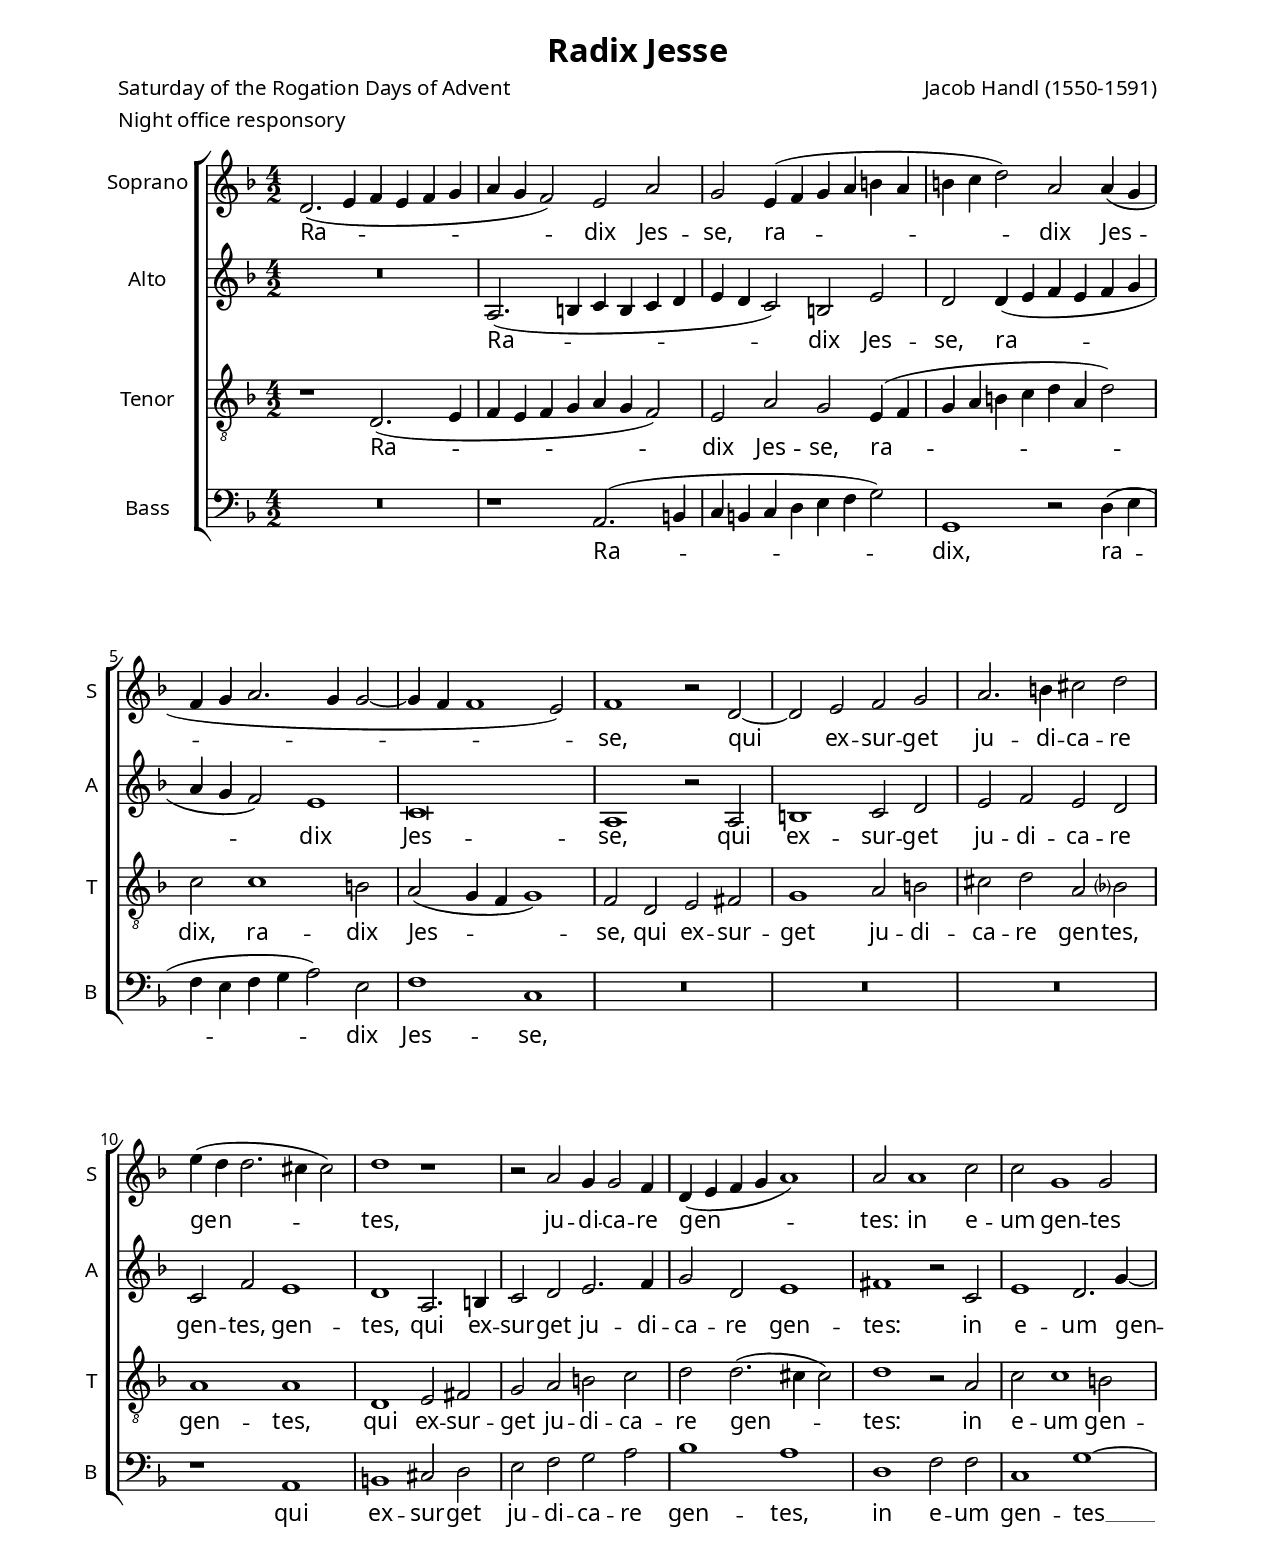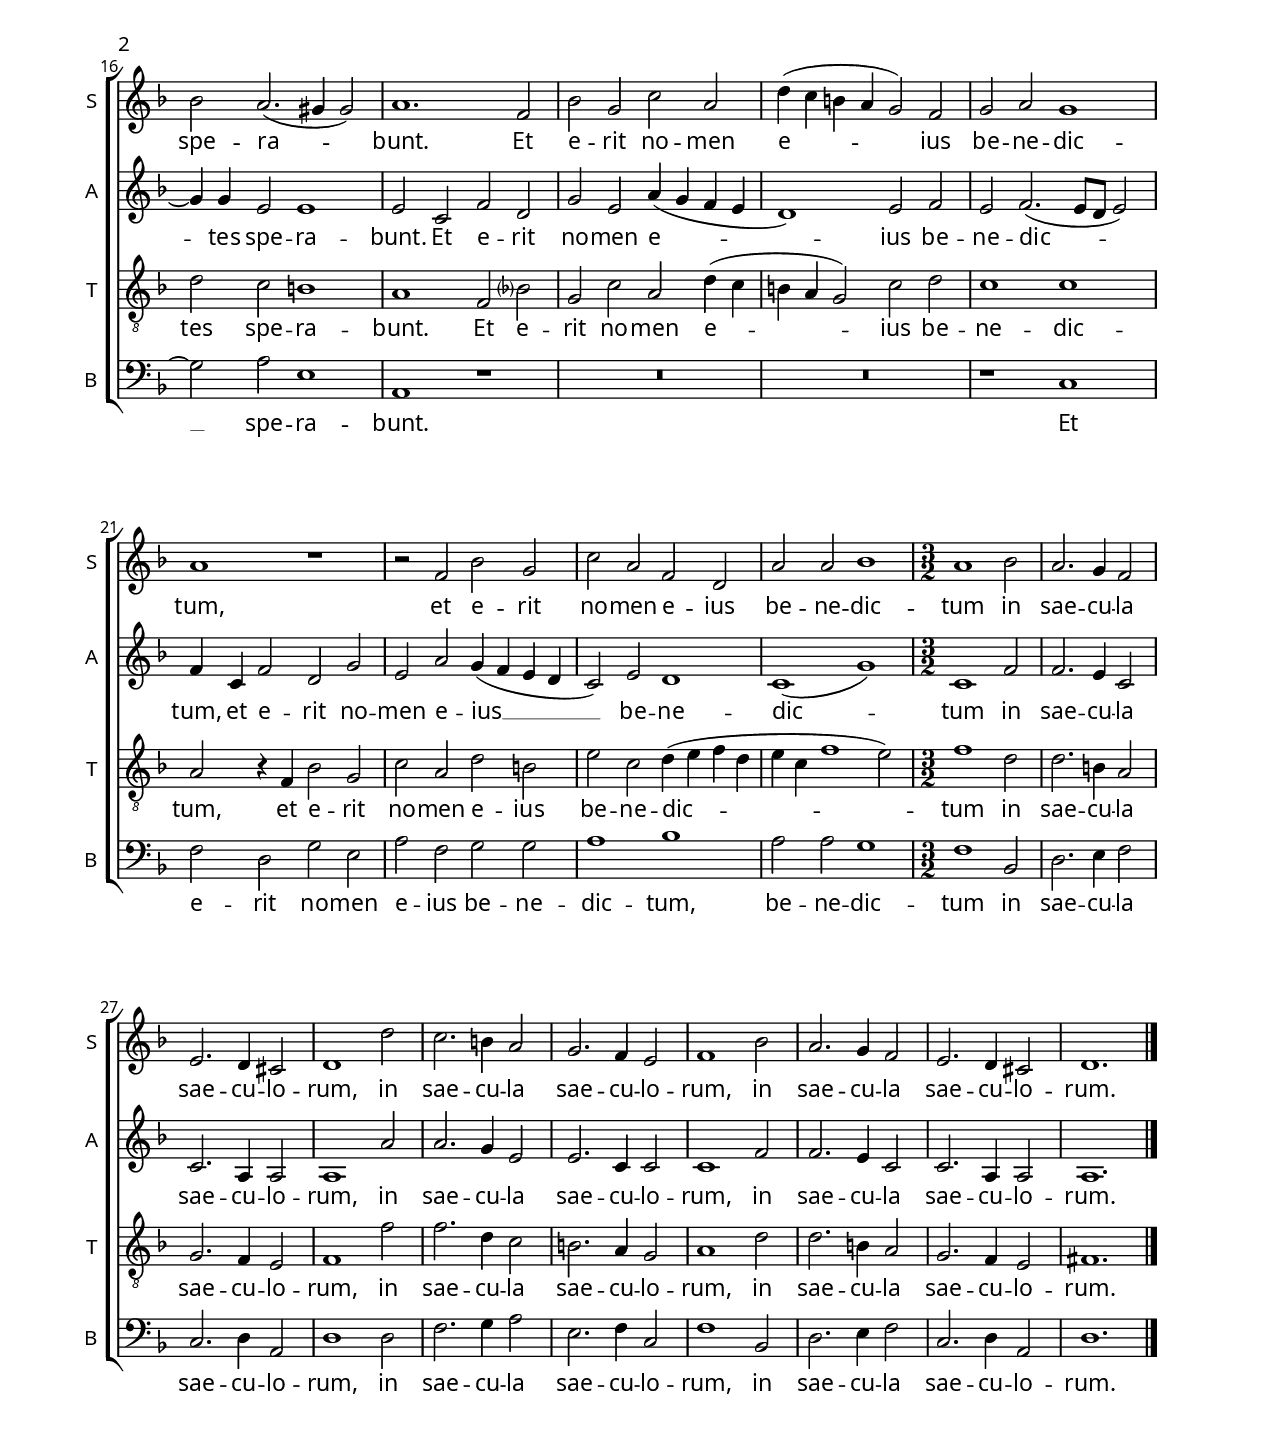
\version "2.18.2"

#(set-global-staff-size 18)
myStaffSize = #18
\paper { 

#(set-paper-size "letter")  
#(define fonts
    (make-pango-font-tree "Bitstream Charter"
                          "Nimbus Sans"
                          "Luxi Mono" 
                         (/ myStaffSize 20)))


  left-margin = 20
  right-margin = 20
  top-margin = 12
  markup-system-spacing #'basic-distance = #12
  bottom-margin = 12
}

staffStyle = {
  \accidentalStyle modern-cautionary
  \override Staff.AccidentalCautionary.font-size = #-2
}

lyricStyle = {
  \override LyricExtender.thickness = #0.1
}


\header {
  title = "Radix Jesse"
  composer = "Jacob Handl (1550-1591)"
  poet = \markup {\left-column {
    "Saturday of the Rogation Days of Advent"
    "Night office responsory" 
  }}
  % Remove default LilyPond tagline
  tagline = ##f
}


global = {
  \key d \minor
  \numericTimeSignature
  \time 4/2
  
}

sopranoVoice = \relative c' {
  \global
  \dynamicUp
  % Music follows here.
  d2. (e4 f e f g
  a g f2) e a
  g e4 (f g a b a
  b c d2) a a4 (g
  f
  g
  a2. g4 g2~
  g4 f f1 e2)
  f1 r2 d2 ~
  d e f g
  a2. b4 cis2 d
  e4 (d d2. cis4 cis2) d1 r1
  % m12
  r2 a2 g4 g2 f4
  d (e f g a1) 
  a2 a1 c2
  c g1 g2
  bes a2. ( gis4 gis2)
  a1. f2
  % m18
  bes g c a
  d4 ( c b a g2) f
  g a g1
  a r1
  r2 f2 bes g
  c a f d
  a' a bes1
  %m25
  \time 3/2
  a1 bes2
  a2. g4 f2
  e2. d4 cis2
  d1 d'2
  c2. b4 a2
  g2. f4 e2 
  f1 bes2
  a2. g4 f2
  e2. d4 cis2
  d1. \bar "|."
}

verseSopranoVoice = \lyricmode {
  % Lyrics follow here.
  Ra -- dix Jes -- se, 
  ra -- dix Jes -- se, 
  qui ex -- sur -- get ju -- di -- ca -- re gen -- tes,
  ju -- di -- ca -- re gen -- tes:
  in e -- um gen -- tes spe -- ra -- bunt. Et
  e -- rit no -- men e -- ius be -- ne -- dic -- tum,
  et e -- rit no -- men e -- ius be -- ne -- dic -- tum
  in sae -- cu -- la sae -- cu -- lo -- rum, 
  in sae -- cu -- la sae -- cu -- lo -- rum, 
  in sae -- cu -- la sae -- cu -- lo -- rum.
  
}

altoVoice = \relative c' {
  \global
  \dynamicUp
  % Music follows here.
  R\breve
  a2. (b4 c b c d
  e d c2) b e
  d d4 (e f e f g
  a g f2) e1
  c\breve
  a1 r2 a2
  b1 c2 d
  e f e d
  c
  f
  e1
  d  a2. b4
  %m12
  c2 d e2. f4
  g2 d e1
  fis1 r2 c2
  e1 d2. g4 ~
  g g e2 e1  
  e2 c f d
  %m18
  g2 e a4 ( g f e
  d1) e2 f
  e f2. ( e8 d e2)
  f4 c f2 d g
  e a g4 (f e d c2) e d1
  c (g') 
  % m 25
  c,1 f2
  f2. e4 c2
  c2. a4 a2
  a1 a'2
  a2. g4 e2
  e2. c4 c2 
  c1 f2
  f2. e4 c2
  c2. a4 a2 a1.
}

verseAltoVoice = \lyricmode {
  % Lyrics follow here.
  Ra -- dix Jes -- se, 
  ra -- dix Jes -- se, 
  qui ex -- sur -- get ju -- di -- ca -- re gen -- tes, gen -- tes,
  qui ex -- sur -- get ju -- di -- ca -- re gen -- tes:
  in e -- um gen -- tes spe -- ra -- bunt. Et e -- rit
   no -- men e -- ius be -- ne -- dic -- tum,
  et e -- rit
  no -- men e -- ius __ be -- ne -- dic -- tum
  in sae -- cu -- la sae -- cu -- lo -- rum, 
  in sae -- cu -- la sae -- cu -- lo -- rum, 
  in sae -- cu -- la sae -- cu -- lo -- rum.
}

tenorVoice = \relative c {
  \global
  \dynamicUp
  % Music follows here.
  r1 d2. (e4
  f e f g a g f2)
  e a g 
  e4 (f
  g a b c d a d2)   
  c c1 b2
  a (g4 f g1) f2 d e fis 
  g1 a2 b 
  cis d a bes
  a1 a
  %m11
  d,  e2 fis
  g a b c
  d d2. ( cis4 cis2)
  d1 r2 a2
  c c1 b2
  d  c b1 
  a f2 bes
  %m18
  g c a d4 (c
  b a g2) c d 
  c1 c
  a2 r4 f4 bes2 g
  c a d b
  e c d4 (e f d e c f1 e2)
  %m25
  f1 d2
  d2. b4 a2
  g2. f4 e2
  f1 f'2
  f2. d4 c2 
  b2. a4 g2 
  a1 d2 d2. b4 a2 
  g2. f4 e2 
  fis1.
  
  
}

verseTenorVoice = \lyricmode {
  % Lyrics follow here.
  Ra -- dix Jes -- se, 
  ra -- dix, ra -- dix Jes -- se, 
  qui ex -- sur -- get ju -- di -- ca -- re gen -- tes, gen -- tes,
  qui ex -- sur -- get ju -- di -- ca -- re gen -- tes:
  in e -- um gen -- tes spe -- ra -- bunt. Et e -- rit
  no -- men e -- ius be -- ne -- dic -- tum, 
  et e -- rit no -- men e -- ius be -- ne -- dic -- tum
  in sae -- cu -- la sae -- cu -- lo -- rum, 
  in sae -- cu -- la sae -- cu -- lo -- rum, 
  in sae -- cu -- la sae -- cu -- lo -- rum.
 
}

bassVoice = \relative c {
  \global
  \dynamicUp
  % Music follows here.
  R\breve
  r1 a2. (b4
  c b c d e f g2)
  g,1 r2 d'4 (e
  f e f g a2) e
  f1 c
  R\breve 
  R 
  R 
  r1 a1
  b cis2 d
  e f g a
  bes1 a
  d, f2 f 
  c1 g' ~ 
  g2 a e1
  a, r1
  R\breve 
  R 
  r1 c1
  f2 d g e 
  a f g g
  a1 bes
  a2 a g1
  %m25
  f1 bes,2
  d2. e4 f2
  c2. d4 a2
  d1 d2
  f2. g4 a2 
  e2. f4 c2
  f1 bes,2
  d2. e4 f2
  c2. d4 a2
  d1.
  
}

verseBassVoice = \lyricmode {
  % Lyrics follow here.
  Ra -- dix, ra -- dix Jes -- se, 
  qui ex -- sur -- get ju -- di -- ca -- re gen -- tes,
  in e -- um gen -- tes __ spe -- ra -- bunt.
   Et e -- rit
  no -- men e -- ius be -- ne -- dic -- tum, 
  be -- ne -- dic -- tum
  in sae -- cu -- la sae -- cu -- lo -- rum, 
  in sae -- cu -- la sae -- cu -- lo -- rum, 
  in sae -- cu -- la sae -- cu -- lo -- rum.
}

sopranoVoicePart = \new Staff \with {
  instrumentName = "Soprano"
  shortInstrumentName = "S "
  midiInstrument = "clarinet"
} << 
  \staffStyle
  { \sopranoVoice }
  \addlyrics { \lyricStyle 
               \verseSopranoVoice }
>>

altoVoicePart = \new Staff \with {
  instrumentName = "Alto"
  shortInstrumentName = "A "
  midiInstrument = "clarinet"
} << 
  \staffStyle
  { \altoVoice }
  \addlyrics { \lyricStyle 
               \verseAltoVoice }
>>

tenorVoicePart = \new Staff \with {
  instrumentName = "Tenor"
  shortInstrumentName = "T "
  midiInstrument = "clarinet"
} << 
  \staffStyle
  { \clef "treble_8" \tenorVoice }
  \addlyrics { \lyricStyle 
               \verseTenorVoice }
>>

bassVoicePart = \new Staff \with {
  instrumentName = "Bass"
  shortInstrumentName = "B "
  midiInstrument = "clarinet"
} << 
  \staffStyle
  { \clef bass \bassVoice }
  \addlyrics { \lyricStyle 
               \verseBassVoice }
>>

\score {
  <<
    \new ChoirStaff << 
    \sopranoVoicePart
    \altoVoicePart
    \tenorVoicePart
    \bassVoicePart
    >>
  >>
  \layout { }
  \midi {
    \tempo 2=80
  }
}
